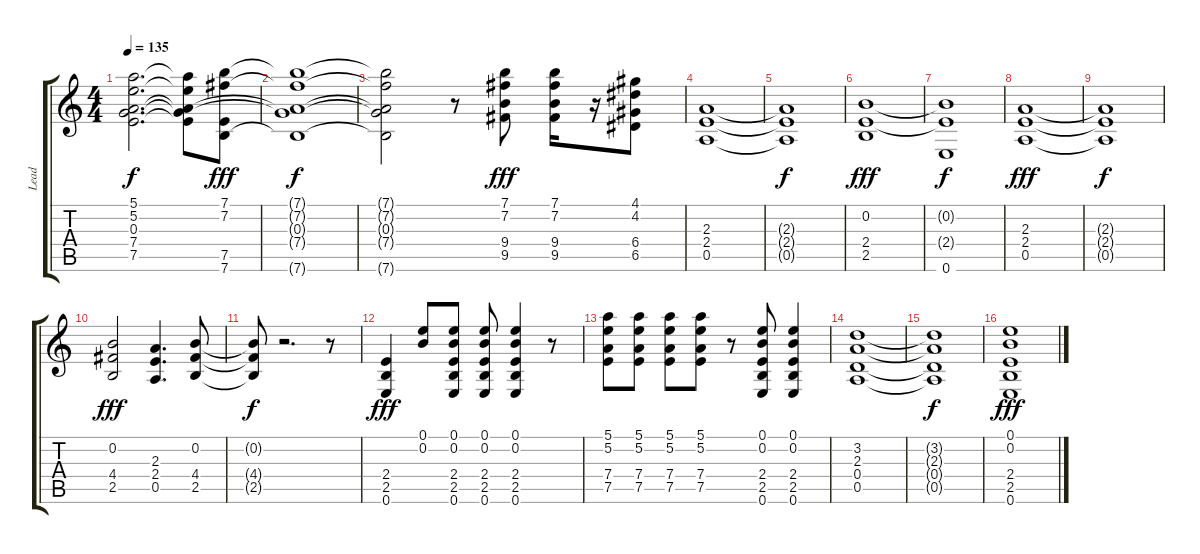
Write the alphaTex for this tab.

\track ("Lead" "Lead") {instrument distortionguitar}
\staff {score tabs}
\tuning (E4 B3 G3 D3 A2 E2) {hide}
\ts (4 4)
\tempo 135
\clef g2
\ks c
(5.1{t} 5.2{t} 0.3{t} 7.4{t} 7.5{t}).2{d dy f} (5.1{t} 5.2{t} 0.3{t} 7.4{t} 7.5{t}).8 (7.1 7.2 7.5 7.6).8{dy fff} |
(7.1{t} 7.2{t} 0.3{t} 7.4{t} 7.6{t}).1{dy f} |
(7.1{t} 7.2{t} 0.3{t} 7.4{t} 7.6{t}).2 r.8 (7.1 7.2 9.4 9.5).8{dy fff} (7.1 7.2 9.4 9.5).16 r.16 (4.1 4.2 6.4 6.5).8 |
(2.3 2.4 0.5).1 |
(2.3{t} 2.4{t} 0.5{t}).1{dy f} |
(0.2 2.4 2.5).1{dy fff} |
(0.2{t} 2.4{t} 0.6).1{dy f} |
(2.3 2.4 0.5).1{dy fff} |
(2.3{t} 2.4{t} 0.5{t}).1{dy f} |
(0.2 4.4 2.5).2{dy fff} (2.3 2.4 0.5).4{d} (0.2 4.4 2.5).8 |
(0.2{t} 4.4{t} 2.5{t}).8{dy f} r.2{d} r.8 |
(2.4 2.5 0.6).4{dy fff} (0.1 0.2).8 (0.1 0.2 2.4 2.5 0.6).8 (0.1 0.2 2.4 2.5 0.6).8 (0.1 0.2 2.4 2.5 0.6).4 r.8 |
(5.1 5.2 7.4 7.5).8 (5.1 5.2 7.4 7.5).8 (5.1 5.2 7.4 7.5).8 (5.1 5.2 7.4 7.5).8 r.8 (0.1 0.2 2.4 2.5 0.6).8 (0.1 0.2 2.4 2.5 0.6).4 |
(3.2 2.3 0.4 0.5).1 |
(3.2{t} 2.3{t} 0.4{t} 0.5{t}).1{dy f} |
(0.1 0.2 2.4 2.5 0.6).1{dy fff}
